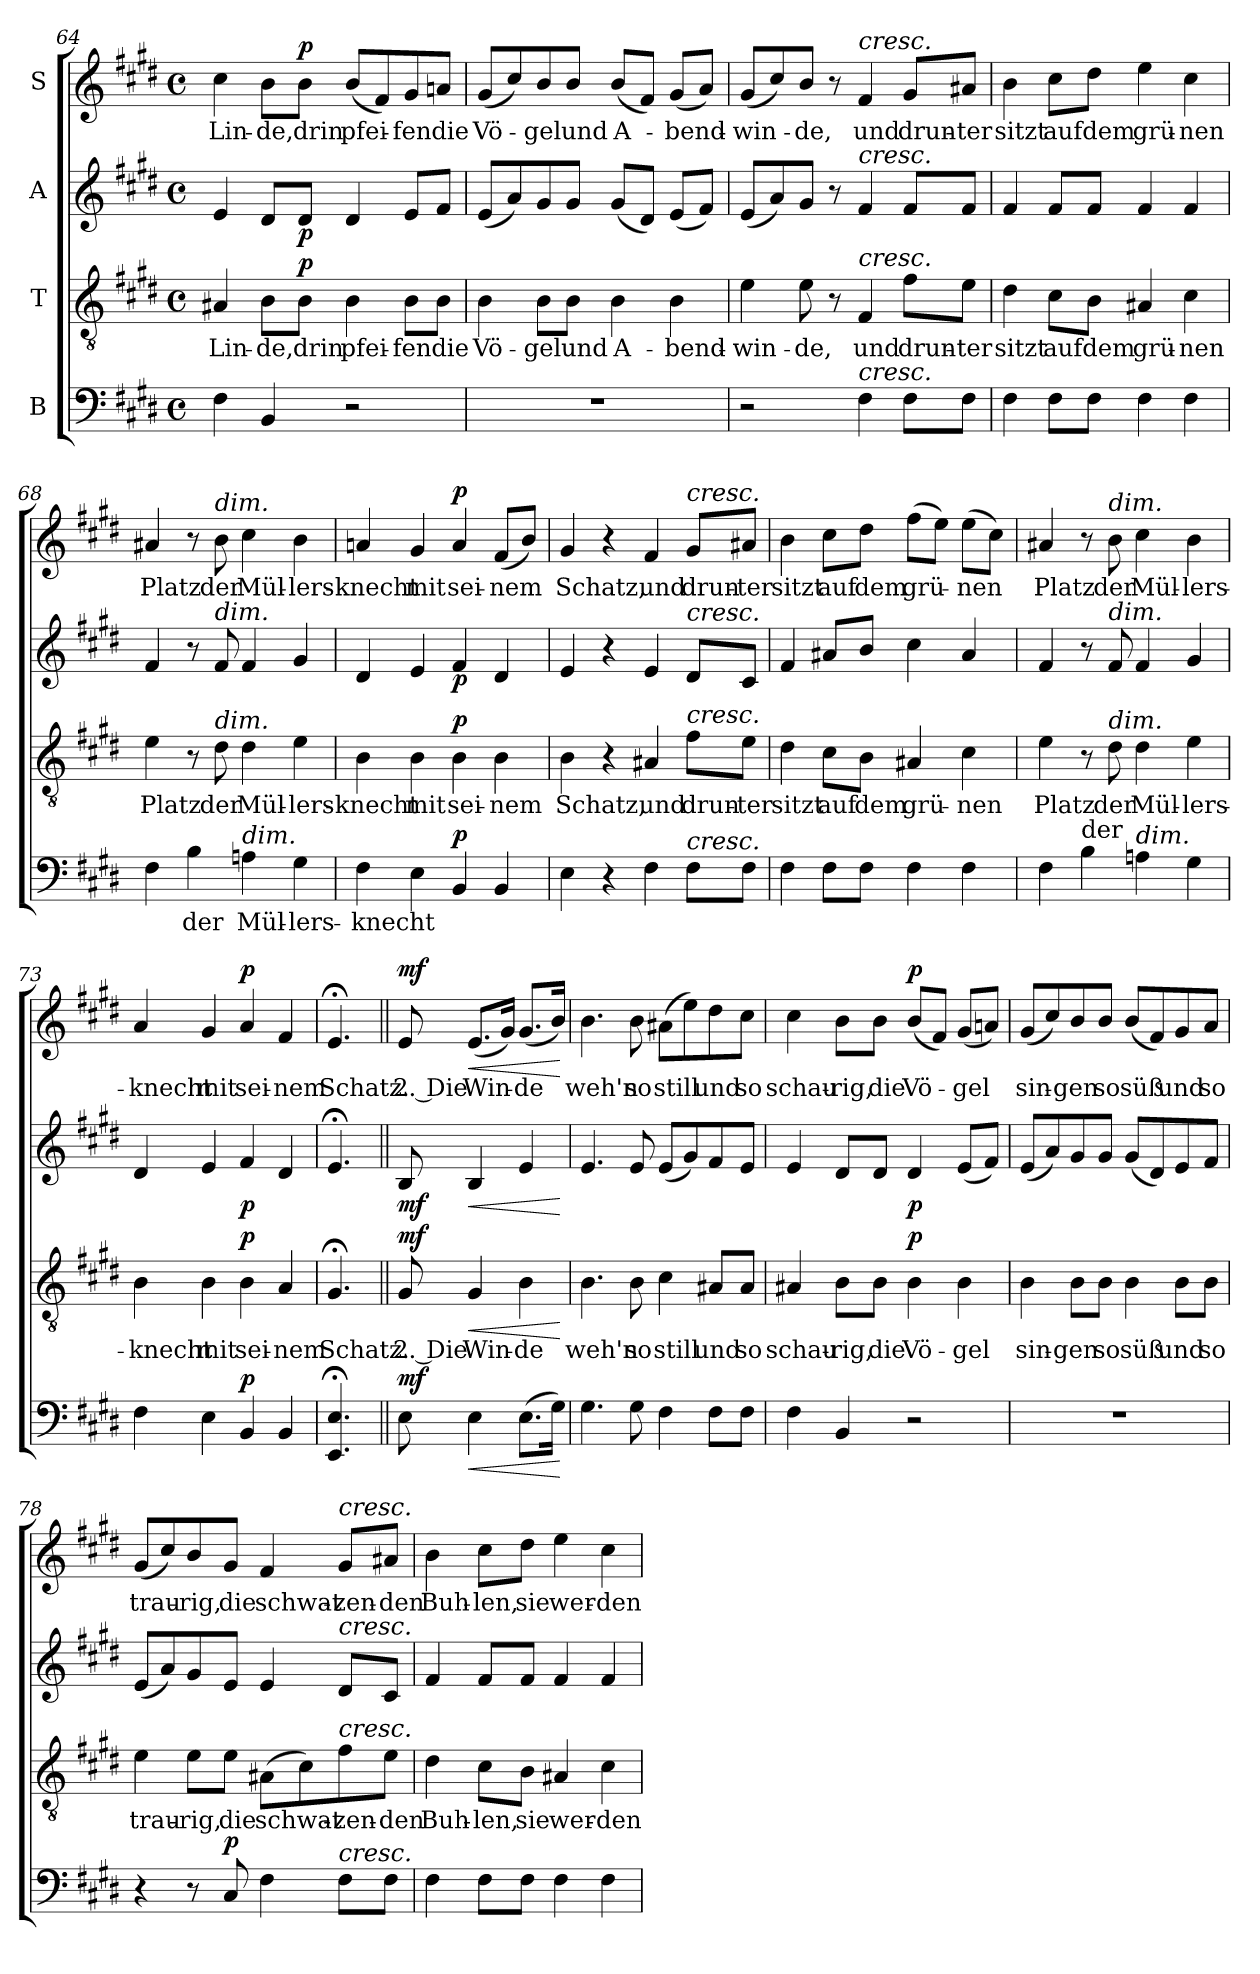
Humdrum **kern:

**kern	**text	**dynam	**kern	**text	**dynam	**kern	**dynam	**kern	**text	**dynam
*part4	*part4	*part4	*part3	*part3	*part3	*part2	*part2	*part1	*part1	*part1
*staff4	*staff4	*staff4	*staff3	*staff3	*staff3	*staff2	*staff2	*staff1	*staff1	*staff1
*I"B	*	*	*I"T	*	*	*I"A	*	*I"S	*	*
*clefF4	*	*	*clefGv2	*	*	*clefG2	*	*clefG2	*	*
*k[f#c#g#d#]	*	*	*k[f#c#g#d#]	*	*	*k[f#c#g#d#]	*	*k[f#c#g#d#]	*	*
*M4/4	*	*	*M4/4	*	*	*M4/4	*	*M4/4	*	*
*met(c)	*	*	*met(c)	*	*	*met(c)	*	*met(c)	*	*
=64	=64	=64	=64	=64	=64	=64	=64	=64	=64	=64
!	!	!	!	!LO:LY:b	!	!	!	!	!LO:LY:b	!
4F#\	.	.	4A#X/	Lin-	.	4e/	.	4cc#\	Lin-	.
!	!	!	!	!LO:LY:b	!	!	!	!	!LO:LY:b	!
4BB/	.	.	8B\L	-de,	.	8d#/L	.	8b\L	-de,	.
!	!	!	!	!LO:LY:b	!LO:DY:b	!	!LO:DY:b	!	!LO:LY:b	!LO:DY:b
.	.	.	8B\J	drin	p	8d#/J	p	8b\J	drin	p
!	!	!	!	!LO:LY:b	!	!	!	!	!LO:LY:b	!
2r	.	.	4B\	pfei-	.	4d#/	.	(<8b/L	pfei-	.
.	.	.	.	.	.	.	.	8f#/)	.	.
!	!	!	!	!LO:LY:b	!	!	!	!	!LO:LY:b	!
.	.	.	8B\L	-fen	.	8e/L	.	8g#/	-fen	.
!	!	!	!	!LO:LY:b	!	!	!	!	!LO:LY:b	!
.	.	.	8B\J	die	.	8f#/J	.	8an/J	die	.
!!LO:LB:g=z
=65	=65	=65	=65	=65	=65	=65	=65	=65	=65	=65
!	!	!	!	!LO:LY:b	!	!	!	!	!LO:LY:b	!
1r	.	.	4B\	Vö-	.	(<8e/L	.	(<8g#/L	Vö-	.
.	.	.	.	.	.	8a/)	.	8cc#/)	.	.
!	!	!	!	!LO:LY:b	!	!	!	!	!LO:LY:b	!
.	.	.	8B\L	-gel	.	8g#/	.	8b/	-gel	.
!	!	!	!	!LO:LY:b	!	!	!	!	!LO:LY:b	!
.	.	.	8B\J	und	.	8g#/J	.	8b/J	und	.
!	!	!	!	!LO:LY:b	!	!	!	!	!LO:LY:b	!
.	.	.	4B\	A-	.	(<8g#/L	.	(<8b/L	A-	.
.	.	.	.	.	.	8d#/J)	.	8f#/J)	.	.
!	!	!	!	!LO:LY:b	!	!	!	!	!LO:LY:b	!
.	.	.	4B\	-bend-	.	(<8e/L	.	(<8g#/L	-bend-	.
.	.	.	.	.	.	8f#/J)	.	8a/J)	.	.
=66	=66	=66	=66	=66	=66	=66	=66	=66	=66	=66
!	!	!	!	!LO:LY:b	!	!	!	!	!LO:LY:b	!
2r	.	.	4e\	­win-	.	(<8e/L	.	(<8g#/L	­win-	.
.	.	.	.	.	.	8a/)	.	8cc#/)	.	.
!	!	!	!	!LO:LY:b	!	!	!	!	!LO:LY:b	!
.	.	.	8e\	-de,	.	8g#/J	.	8b/J	-de,	.
.	.	.	8r	.	.	8r	.	8r	.	.
!	!	!	!	!	!	!	!	!LO:TX:a:i:t=cresc.	!	!
!	!	!	!	!	!	!LO:TX:a:i:t=cresc.	!	!	!	!
!	!	!	!LO:TX:a:i:t=cresc.	!	!	!	!	!	!	!
!LO:TX:a:i:t=cresc.	!	!	!	!	!	!	!	!	!	!
!	!	!	!	!LO:LY:b	!	!	!	!	!LO:LY:b	!
4F#\	.	.	4F#/	und	.	4f#/	.	4f#/	und	.
!	!	!	!	!LO:LY:b	!	!	!	!	!LO:LY:b	!
8F#\L	.	.	8f#\L	drun-	.	8f#/L	.	8g#/L	drun-	.
!	!	!	!	!LO:LY:b	!	!	!	!	!LO:LY:b	!
8F#\J	.	.	8e\J	-ter	.	8f#/J	.	8a#X/J	-ter	.
=67	=67	=67	=67	=67	=67	=67	=67	=67	=67	=67
!	!	!	!	!LO:LY:b	!	!	!	!	!LO:LY:b	!
4F#\	.	.	4d#\	sitzt	.	4f#/	.	4b\	sitzt	.
!	!	!	!	!LO:LY:b	!	!	!	!	!LO:LY:b	!
8F#\L	.	.	8c#\L	auf	.	8f#/L	.	8cc#\L	auf	.
!	!	!	!	!LO:LY:b	!	!	!	!	!LO:LY:b	!
8F#\J	.	.	8B\J	dem	.	8f#/J	.	8dd#\J	dem	.
!	!	!	!	!LO:LY:b	!	!	!	!	!LO:LY:b	!
4F#\	.	.	4A#X/	grü-	.	4f#/	.	4ee\	grü-	.
!	!	!	!	!LO:LY:b	!	!	!	!	!LO:LY:b	!
4F#\	.	.	4c#\	-nen	.	4f#/	.	4cc#\	-nen	.
!!LO:LB:g=z
=68	=68	=68	=68	=68	=68	=68	=68	=68	=68	=68
!	!	!	!	!LO:LY:b	!	!	!	!	!LO:LY:b	!
4F#\	.	.	4e\	Platz	.	4f#/	.	4a#X/	Platz	.
!	!LO:LY:b	!	!	!	!	!	!	!	!	!
4B\	der	.	8r	.	.	8r	.	8r	.	.
!	!	!	!	!	!	!	!	!LO:TX:a:i:t=dim.	!	!
!	!	!	!	!	!	!LO:TX:a:i:t=dim.	!	!	!	!
!	!	!	!LO:TX:a:i:t=dim.	!	!	!	!	!	!	!
!	!	!	!	!LO:LY:b	!	!	!	!	!LO:LY:b	!
.	.	.	8d#\	der	.	8f#/	.	8b\	der	.
!LO:TX:a:i:t=dim.	!	!	!	!	!	!	!	!	!	!
!	!LO:LY:b	!	!	!LO:LY:b	!	!	!	!	!LO:LY:b	!
4An\	Mül-	.	4d#\	Mül-	.	4f#/	.	4cc#\	Mül-	.
!	!LO:LY:b	!	!	!LO:LY:b	!	!	!	!	!LO:LY:b	!
4G#\	-lers-	.	4e\	-lers-	.	4g#/	.	4b\	-lers-	.
=69	=69	=69	=69	=69	=69	=69	=69	=69	=69	=69
!	!LO:LY:b	!	!	!LO:LY:b	!	!	!	!	!LO:LY:b	!
4F#\	-knecht	.	4B\	-knecht	.	4d#/	.	4an/	-knecht	.
!	!	!	!	!LO:LY:b	!	!	!	!	!LO:LY:b	!
4E\	.	.	4B\	mit	.	4e/	.	4g#/	mit	.
!	!	!LO:DY:b	!	!LO:LY:b	!LO:DY:b	!	!LO:DY:b	!	!LO:LY:b	!LO:DY:b
4BB/	.	p	4B\	sei-	p	4f#/	p	4a/	sei-	p
!	!	!	!	!LO:LY:b	!	!	!	!	!LO:LY:b	!
4BB/	.	.	4B\	-nem	.	4d#/	.	(<8f#/L	-nem	.
.	.	.	.	.	.	.	.	8b/J)	.	.
=70	=70	=70	=70	=70	=70	=70	=70	=70	=70	=70
!	!	!	!	!LO:LY:b	!	!	!	!	!LO:LY:b	!
4E\	.	.	4B\	Schatz,	.	4e/	.	4g#/	Schatz,	.
4r	.	.	4r	.	.	4r	.	4r	.	.
!	!	!	!	!LO:LY:b	!	!	!	!	!LO:LY:b	!
4F#\	.	.	4A#X/	und	.	4e/	.	4f#/	und	.
!	!	!	!	!	!	!	!	!LO:TX:a:i:t=cresc.	!	!
!	!	!	!	!	!	!LO:TX:a:i:t=cresc.	!	!	!	!
!	!	!	!LO:TX:a:i:t=cresc.	!	!	!	!	!	!	!
!LO:TX:a:i:t=cresc.	!	!	!	!	!	!	!	!	!	!
!	!	!	!	!LO:LY:b	!	!	!	!	!LO:LY:b	!
8F#\L	.	.	8f#\L	drun-	.	8d#/L	.	8g#/L	drun-	.
!	!	!	!	!LO:LY:b	!	!	!	!	!LO:LY:b	!
8F#\J	.	.	8e\J	-ter	.	8c#/J	.	8a#X/J	-ter	.
!!LO:PB:g=z
=71	=71	=71	=71	=71	=71	=71	=71	=71	=71	=71
!	!	!	!	!LO:LY:b	!	!	!	!	!LO:LY:b	!
4F#\	.	.	4d#\	sitzt	.	4f#/	.	4b\	sitzt	.
!	!	!	!	!LO:LY:b	!	!	!	!	!LO:LY:b	!
8F#\L	.	.	8c#\L	auf	.	8a#X/L	.	8cc#\L	auf	.
!	!	!	!	!LO:LY:b	!	!	!	!	!LO:LY:b	!
8F#\J	.	.	8B\J	dem	.	8b/J	.	8dd#\J	dem	.
!	!	!	!	!LO:LY:b	!	!	!	!	!LO:LY:b	!
4F#\	.	.	4A#X/	grü-	.	4cc#\	.	(>8ff#\L	grü-	.
.	.	.	.	.	.	.	.	8ee\J)	.	.
!	!	!	!	!LO:LY:b	!	!	!	!	!LO:LY:b	!
4F#\	.	.	4c#\	-nen	.	4a#/	.	(>8ee\L	-nen	.
.	.	.	.	.	.	.	.	8cc#\J)	.	.
=72	=72	=72	=72	=72	=72	=72	=72	=72	=72	=72
!	!	!	!	!LO:LY:b	!	!	!	!	!LO:LY:b	!
4F#\	.	.	4e\	Platz	.	4f#/	.	4a#X/	Platz	.
!LO:TX:a:t=der	!	!	!	!	!	!	!	!	!	!
4B\	.	.	8r	.	.	8r	.	8r	.	.
!	!	!	!	!	!	!	!	!LO:TX:a:i:t=dim.	!	!
!	!	!	!	!	!	!LO:TX:a:i:t=dim.	!	!	!	!
!	!	!	!LO:TX:a:i:t=dim.	!	!	!	!	!	!	!
!	!	!	!	!LO:LY:b	!	!	!	!	!LO:LY:b	!
.	.	.	8d#\	der	.	8f#/	.	8b\	der	.
!LO:TX:a:i:t=dim.	!	!	!	!	!	!	!	!	!	!
!	!	!	!	!LO:LY:b	!	!	!	!	!LO:LY:b	!
4An\	.	.	4d#\	Mül-	.	4f#/	.	4cc#\	Mül-	.
!	!	!	!	!LO:LY:b	!	!	!	!	!LO:LY:b	!
4G#\	.	.	4e\	-lers-	.	4g#/	.	4b\	-lers-	.
=73	=73	=73	=73	=73	=73	=73	=73	=73	=73	=73
!	!	!	!	!LO:LY:b	!	!	!	!	!LO:LY:b	!
4F#\	.	.	4B\	-knecht	.	4d#/	.	4a/	-knecht	.
!	!	!	!	!LO:LY:b	!	!	!	!	!LO:LY:b	!
4E\	.	.	4B\	mit	.	4e/	.	4g#/	mit	.
!	!	!LO:DY:b	!	!LO:LY:b	!LO:DY:b	!	!LO:DY:b	!	!LO:LY:b	!LO:DY:b
4BB/	.	p	4B\	sei-	p	4f#/	p	4a/	sei-	p
!	!	!	!	!LO:LY:b	!	!	!	!	!LO:LY:b	!
4BB/	.	.	4A/	-nem	.	4d#/	.	4f#/	-nem	.
=74	=74	=74	=74	=74	=74	=74	=74	=74	=74	=74
!	!	!	!	!LO:LY:b	!	!	!	!	!LO:LY:b	!
4.EE/;< 4.E/;<	.	.	4.G#;</	Schatz.	.	4.e;</	.	4.e;</	Schatz.	.
!!LO:PB:g=z
=74X5||	=74X5||	=74X5||	=74X5||	=74X5||	=74X5||	=74X5||	=74X5||	=74X5||	=74X5||	=74X5||
!	!	!LO:DY:b	!	!LO:LY:b	!LO:DY:b	!	!LO:DY:b	!	!LO:LY:b	!LO:DY:b
8E\	.	mf	8G#/	2. Die	mf	8B/	mf	8e/	2. Die	mf
!	!	!LO:HP:b	!	!LO:LY:b	!LO:HP:b	!	!LO:HP:b	!	!LO:LY:b	!LO:HP:b
4E\	.	<	4G#/	Win-	<	4B/	<	(>8.e/L	Win-	<
.	.	.	.	.	.	.	.	16g#/Jk)	.	.
!	!	!	!	!LO:LY:b	!	!	!	!	!LO:LY:b	!
(>8.E\L	.	.	4B\	-de	.	4e/	.	(<8.g#/L	-de	.
16G#\Jk)	.	.	.	.	.	.	.	16b/Jk)	.	.
.	.	[	.	.	[	.	[	.	.	[
=75	=75	=75	=75	=75	=75	=75	=75	=75	=75	=75
!	!	!	!	!LO:LY:b	!	!	!	!	!LO:LY:b	!
4.G#\	.	.	4.B\	weh'n	.	4.e/	.	4.b\	weh'n	.
!	!	!	!	!LO:LY:b	!	!	!	!	!LO:LY:b	!
8G#\	.	.	8B\	so	.	8e/	.	8b\	so	.
!	!	!	!	!LO:LY:b	!	!	!	!	!LO:LY:b	!
4F#\	.	.	4c#\	still	.	(<8e/L	.	(>8a#X\L	still	.
.	.	.	.	.	.	8g#/)	.	8ee\)	.	.
!	!	!	!	!LO:LY:b	!	!	!	!	!LO:LY:b	!
8F#\L	.	.	8A#X/L	und	.	8f#/	.	8dd#\	und	.
!	!	!	!	!LO:LY:b	!	!	!	!	!LO:LY:b	!
8F#\J	.	.	8A#/J	so	.	8e/J	.	8cc#\J	so	.
=76	=76	=76	=76	=76	=76	=76	=76	=76	=76	=76
!	!	!	!	!LO:LY:b	!	!	!	!	!LO:LY:b	!
4F#\	.	.	4A#X/	schau-	.	4e/	.	4cc#\	schau-	.
!	!	!	!	!LO:LY:b	!	!	!	!	!LO:LY:b	!
4BB/	.	.	8B\L	-rig,	.	8d#/L	.	8b\L	-rig,	.
!	!	!	!	!LO:LY:b	!	!	!	!	!LO:LY:b	!
.	.	.	8B\J	die	.	8d#/J	.	8b\J	die	.
!	!	!	!	!LO:LY:b	!LO:DY:b	!	!LO:DY:b	!	!LO:LY:b	!LO:DY:b
2r	.	.	4B\	Vö-	p	4d#/	p	(<8b/L	Vö-	p
.	.	.	.	.	.	.	.	8f#/J)	.	.
!	!	!	!	!LO:LY:b	!	!	!	!	!LO:LY:b	!
.	.	.	4B\	-gel	.	(<8e/L	.	(<8g#/L	-gel	.
.	.	.	.	.	.	8f#/J)	.	8an/J)	.	.
!!LO:LB:g=z
=77	=77	=77	=77	=77	=77	=77	=77	=77	=77	=77
!	!	!	!	!LO:LY:b	!	!	!	!	!LO:LY:b	!
1r	.	.	4B\	sin-	.	(<8e/L	.	(<8g#/L	sin-	.
.	.	.	.	.	.	8a/)	.	8cc#/)	.	.
!	!	!	!	!LO:LY:b	!	!	!	!	!LO:LY:b	!
.	.	.	8B\L	-gen	.	8g#/	.	8b/	-gen	.
!	!	!	!	!LO:LY:b	!	!	!	!	!LO:LY:b	!
.	.	.	8B\J	so	.	8g#/J	.	8b/J	so	.
!	!	!	!	!LO:LY:b	!	!	!	!	!LO:LY:b	!
.	.	.	4B\	süß	.	(<8g#/L	.	(<8b/L	süß	.
.	.	.	.	.	.	8d#/)	.	8f#/)	.	.
!	!	!	!	!LO:LY:b	!	!	!	!	!LO:LY:b	!
.	.	.	8B\L	und	.	8e/	.	8g#/	und	.
!	!	!	!	!LO:LY:b	!	!	!	!	!LO:LY:b	!
.	.	.	8B\J	so	.	8f#/J	.	8a/J	so	.
=78	=78	=78	=78	=78	=78	=78	=78	=78	=78	=78
!	!	!	!	!LO:LY:b	!	!	!	!	!LO:LY:b	!
4r	.	.	4e\	trau-	.	(<8e/L	.	(<8g#/L	trau-	.
.	.	.	.	.	.	8a/)	.	8cc#/)	.	.
!	!	!	!	!LO:LY:b	!	!	!	!	!LO:LY:b	!
8r	.	.	8e\L	-rig,	.	8g#/	.	8b/	-rig,	.
!	!	!LO:DY:b	!	!LO:LY:b	!	!	!	!	!LO:LY:b	!
8C#/	.	p	8e\J	die	.	8e/J	.	8g#/J	die	.
!	!	!	!	!LO:LY:b	!	!	!	!	!LO:LY:b	!
4F#\	.	.	(>8A#X\L	schwat-	.	4e/	.	4f#/	schwat-	.
.	.	.	8c#\)	.	.	.	.	.	.	.
!	!	!	!	!	!	!	!	!LO:TX:a:i:t=cresc.	!	!
!	!	!	!	!	!	!LO:TX:a:i:t=cresc.	!	!	!	!
!	!	!	!LO:TX:a:i:t=cresc.	!	!	!	!	!	!	!
!LO:TX:a:i:t=cresc.	!	!	!	!	!	!	!	!	!	!
!	!	!	!	!LO:LY:b	!	!	!	!	!LO:LY:b	!
8F#\L	.	.	8f#\	-zen-	.	8d#/L	.	8g#/L	-zen-	.
!	!	!	!	!LO:LY:b	!	!	!	!	!LO:LY:b	!
8F#\J	.	.	8e\J	-den	.	8c#/J	.	8a#X/J	-den	.
=79	=79	=79	=79	=79	=79	=79	=79	=79	=79	=79
!	!	!	!	!LO:LY:b	!	!	!	!	!LO:LY:b	!
4F#\	.	.	4d#\	Buh-	.	4f#/	.	4b\	Buh-	.
!	!	!	!	!LO:LY:b	!	!	!	!	!LO:LY:b	!
8F#\L	.	.	8c#\L	-len,	.	8f#/L	.	8cc#\L	-len,	.
!	!	!	!	!LO:LY:b	!	!	!	!	!LO:LY:b	!
8F#\J	.	.	8B\J	sie	.	8f#/J	.	8dd#\J	sie	.
!	!	!	!	!LO:LY:b	!	!	!	!	!LO:LY:b	!
4F#\	.	.	4A#X/	wer-	.	4f#/	.	4ee\	wer-	.
!	!	!	!	!LO:LY:b	!	!	!	!	!LO:LY:b	!
4F#\	.	.	4c#\	-den	.	4f#/	.	4cc#\	-den	.
=	=	=	=	=	=	=	=	=	=	=
*-	*-	*-	*-	*-	*-	*-	*-	*-	*-	*-
